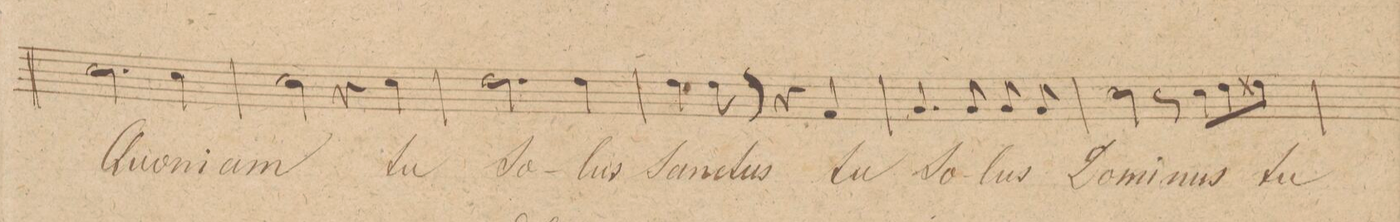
**kern	**text	**dynam
*I"Basso.	*	*
*clefF4	*	*
*k[f#c#g#]	*	*
*met(c)	*	*
*M4/4	*	*
2.E\	Quo-	.
4E\	-ni-	.
=165	=165	=165
2E\	-am	.
4r	.	.
4E\	tu	.
=166	=166	=166
2.F#\	So-	.
4F#\	-lus	.
=167	=167	=167
4F#\	San-	.
8F#\	-ctus	.
8r	.	.
4r	.	.
4AA/	tu	.
=168	=168	=168
4.BB/	ſo-	.
8BB/	-lus	.
8BB/	Do-	.
8BB/	-mi-	.
4ryy	.	.
=169	=169	=169
2E\	-nus	.
8r	.	.
8E\L	tu	.
8F#\	.	.
8F##X\J	.	.
=170	=170	=170
*-	*-	*-
